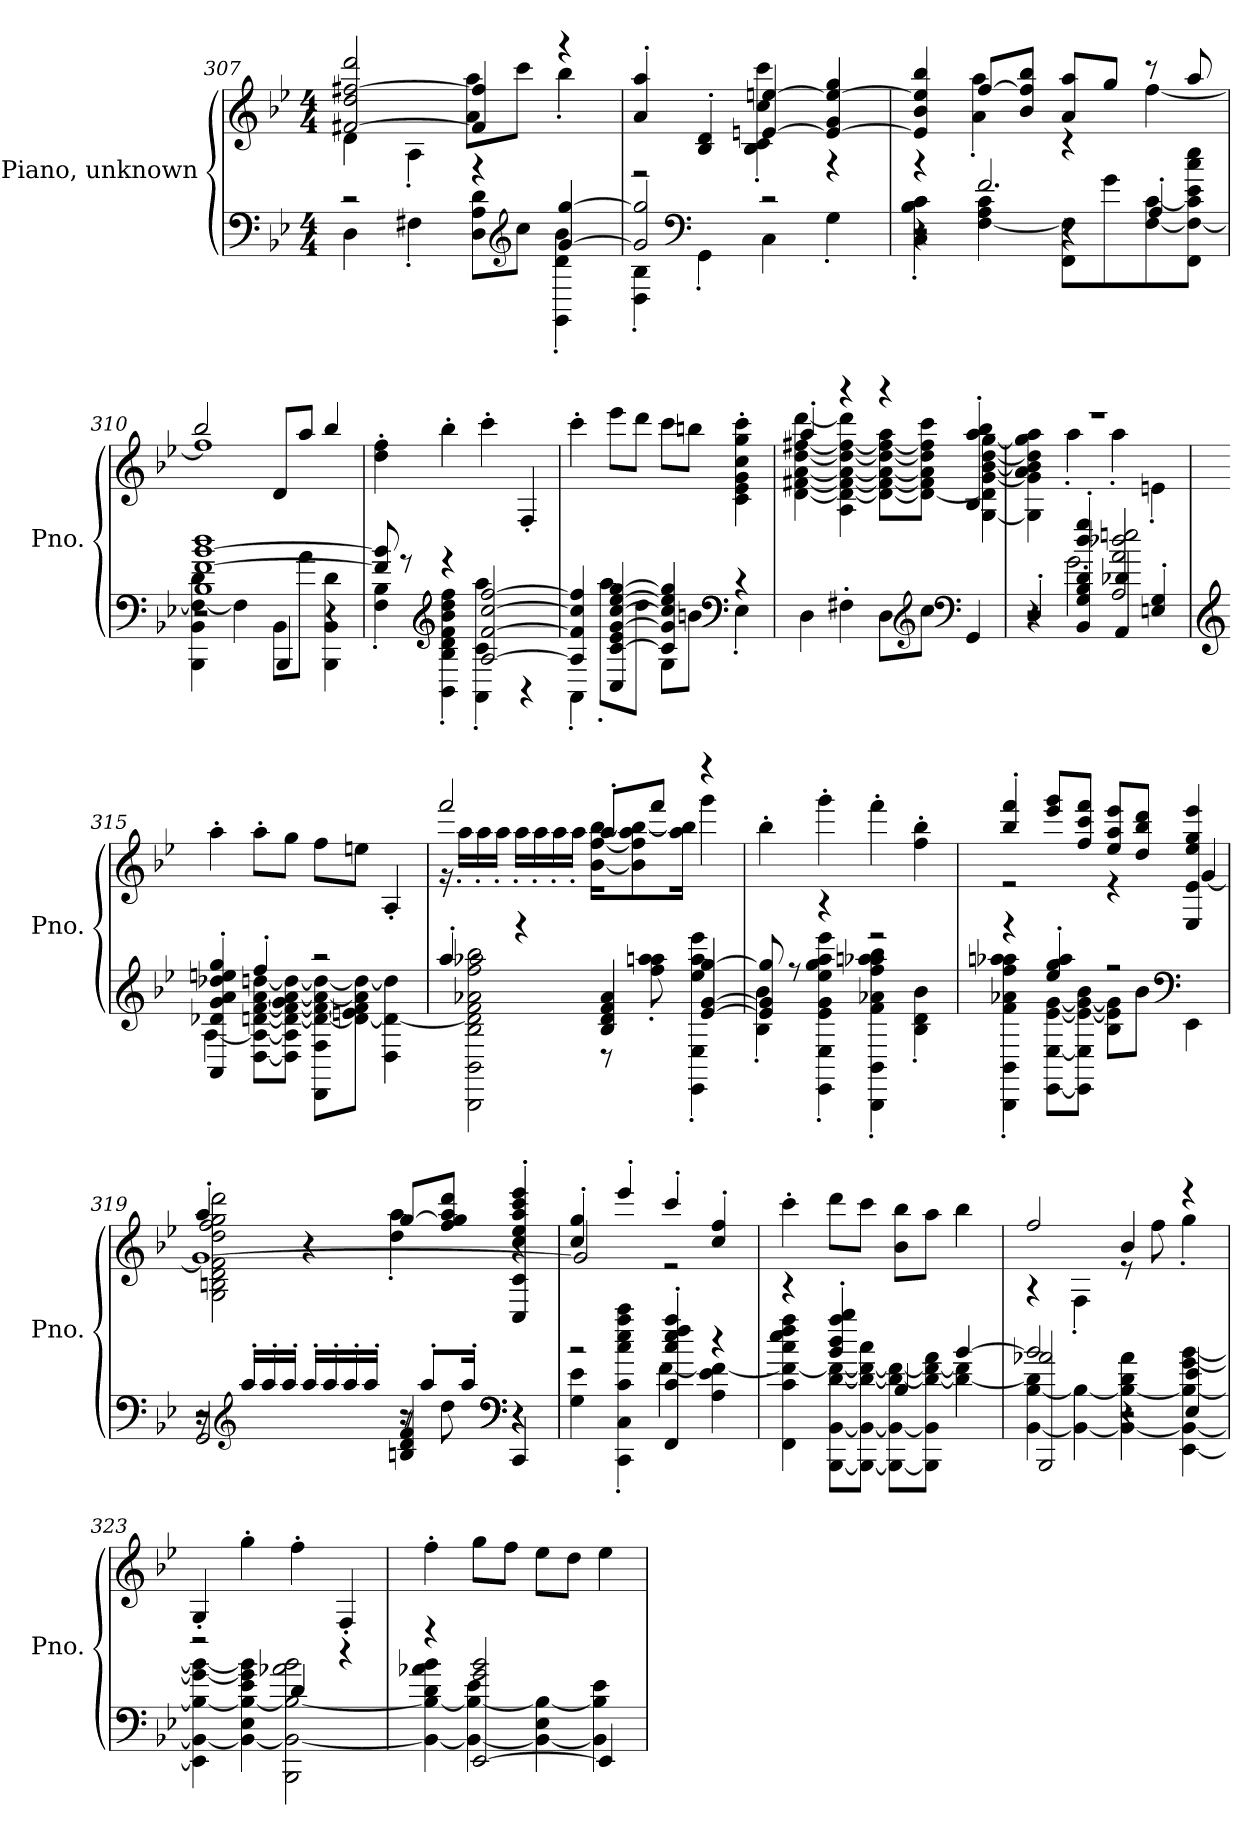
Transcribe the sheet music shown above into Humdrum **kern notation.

**kern	**kern
*part1	*part1
*staff2	*staff1
*I"Piano, unknown	*
*I'Pno.	*
!!LO:PB:g=z
*clefF4	*clefG2
*k[b-e-]	*k[b-e-]
*M4/4	*M4/4
=307	=307
*^	*^
2r	4D\	[2f#X/ 2dd/ [2ff#X/ 2ddd/	4d\
.	4F#X'\	.	4A'\
4r	8D\ 8A\ 8d\L	4f#/] 4ff#/]	8a\ 8aa\L
*clefG2	*	*	*
.	8cc\J	.	8ccc\J
[4g/ [4gg/	4GG\' 4d\' 4b-\'	4r	4bb-'\
=308	=308	=308	=308
2g/] 2gg/]	4D\' 4B-\'	4a/' 4aa/'	2r
*clefF4	*	*	*
.	4GG'\	4B-/' 4d/'	.
2r	4C\	[4en/ [4een/	4B-\' 4c\' 4cc\' 4ccc\'
.	4G'\	4e/_ 4g/ 4ee/_ 4gg/	4r
=309	=309	=309	=309
*	*^	*	*
4r	4C\' 4B-\' 4c\'	2r	4e/] 4b-/ 4ee/] 4bb-/	4r
2.f/	[4F\ 4A\ 4c\	.	[8ff/L	4a\' 4aa\'
.	.	.	8b-/ 8ff/] 8bb-/J	.
.	8FF\ 8F\]L	4r	8a/ 8aa/L	4r
.	8g\	.	8gg/J	.
.	[8F\ [8c\	4A'/	8r	[4ff\
.	8FF\ 8F\_ 8c\] 8e-\ 8cc\ 8ee-\J	.	8aa/	.
=310	=310	=310	=310	=310
1B- [1f [1b- 1dd	4BBB-\ 4BB-\ 4F\_ 4d\	2r	2bb-/	1ff]
.	4F\]	.	.	.
.	8BB-\L	4BBB-/	8d/L	.
.	8a\J	.	8aa/J	.
.	4BBB-\ 4BB-\ 4d\	4r	4bb-/	.
*	*v	*v	*	*
*	*	*v	*v
!!LO:LB:g=z
=311	=311	=311
8f/] 8b-/]	4F\' 4B-\'	4dd\' 4ff\'
8r	.	.
*clefG2	*	*
4r	4BB-\' 4B-\' 4d\' 4f\' 4b-\' 4dd\' 4ff\'	4bb-'\
[2A/ [2f/ [2cc/ [2ff/	4AA\' 4c\' 4aa\'	4ccc'\
.	4r	4F'/
=312	=312	=312
4A/] 4f/] 4cc/] 4ff/]	4AA'\	4ccc'\
4C/ [4c/ 4e-/ [4g/ [4cc/ [4ee-/ [4gg/	8aa'\L	8eee-\L
.	8dd\J	8ddd\J
4c/] 4g/] 4cc/] 4ee-/] 4gg/]	8G\L	8ccc\L
.	8bn\J	8bbn\J
*clefF4	*	*
4r	4E-'\	4c\' 4e-\' 4g\' 4cc\' 4gg\' 4ccc\'
*v	*v	*
=313	=313
*	*^
4D\	4aa'/	[4d\ [4f#X\ [4a\ [4dd\ [4ff#X\ [4ddd\
4F#X'\	4r	4A\ 4d\_ 4f#\_ 4a\_ 4dd\_ 4ff#\_ 4ddd\]
8D\L	4r	8d\_ 8f#\_ 8a\_ 8dd\_ 8ff#\_ 8aa\L
*clefG2	*	*
8cc\J	.	8d\_ 8f#\] 8a\] 8dd\] 8ff#\] 8ccc\J
*clefF4	*	*
4GG/	4B-/' 4aa/' 4bb-/'	[4G\ 4d\] [4g\ [4b-\ [4dd\ [4gg\
=314	=314	=314
*^	*	*
*	*^	*	*
2r	4r	4D'/	1r	4G\] 4g\] 4a\ 4b-\] 4dd\] 4gg\] 4aa\
.	2.g\	4BB-/' 4G/' 4B-/' 4d/' 4dd/' 4gg/'	.	4aa'\
2A/ 2a/ 2dd-X/ 2een/	.	4AA/ 4d-X/	.	4aa'\
.	.	4En/' 4G/'	.	4en'\
*v	*v	*v	*	*
*	*v	*v
!!LO:LB:g=z
=315	=315
*clefG2	*
*^	*
4AA/' 4d-X/' 4g/' 4a/' 4dd-X/' 4een/' 4gg/'	[4A\	4aa'\
4ff'/	[8D\ 8A\_ [8dn\ [8f\ [8a\ [8ddn\L	8aa'\L
.	8D\] 8A\] 8d\_ 8f\_ 8g\ 8a\_ 8dd\_J	8gg\J
2r	8DD\ 8F\ 8d\_ 8f\_ 8a\_ 8dd\_L	8ff\L
.	8d\_ 8en\ 8f\] 8a\] 8dd\_J	8een\J
.	4D\ 4d\_ 4dd\]	4A'/
=316	=316	=316
*	*	*^
4aa'/	2BBB-\ 2BB-\ 2B-\ 2d\] 2f\ 2a-X\ 2ff\ 2aa-X\ 2bb-\	2fff/	16r
.	.	.	16aa'\LL
.	.	.	16aa'\
.	.	.	16aa'\JJ
4r	.	.	16aa'\LL
.	.	.	16aa'\
.	.	.	16aa'\
.	.	.	16aa'\JJ
4B-/ 4d/ 4f/ 4a-/	8r	8aa'/L	[16b-\ [16ff\ [16bb-\KL
.	.	.	8b-\] 8ff\] 8aa\ 8bb-\_
.	8ff\' 8aa-\' 8aan\'	8fff/J	.
.	.	.	16aa\ 16bb-\]Jk
[4e-/ [4g/ [4gg/	4EE-\' 4E-\' 4ee-\' 4aa\' 4eee-\'	4r	4ggg\
*	*	*v	*v
=317	=317	=317
8e-/] 8g/] 8gg/]	4B-\' 4b-\'	4bb-'\
8r	.	.
4r	4EE-\' 4E-\' 4e-\' 4g\' 4ee-\' 4gg\' 4aa\' 4eee-\'	4ggg'\
2r	4BBB-\' 4BB-\' 4f\' 4a-X\' 4ff\' 4aa-X\' 4aan\' 4bb-\'	4fff'\
.	4B-\' 4d\' 4b-\'	4ff\' 4bb-\'
!!LO:LB:g=z
=318	=318	=318
*	*	*^
4r	4BBB-\' 4BB-\' 4f\' 4a-X\' 4ff\' 4aa-X\' 4aan\'	4bb-/' 4fff/'	2r
4ee-/' 4gg/' 4aa/'	[8EE-\ [8E-\ [8e-\ [8g\L	8eee-/ 8ggg/L	.
.	8EE-\] 8E-\] 8e-\_ 8g\_ 8b-\J	8ff/ 8ccc/ 8fff/J	.
2r	8B-\ 8e-\] 8g\]L	8ee-/ 8aa/ 8eee-/L	4r
.	8b-\J	8dd/ 8bb-/ 8ddd/J	.
*clefF4	*	*	*
.	4EE-\	4E-/ 4e-/ 4ee-/ 4gg/ 4eee-/	[4g/
=319	=319	=319	=319
*	*^	*	*^
16r	2r	2GG/	4aa'/	2G\ 2Bn\ 2d\ 2f\ 2dd\ 2ff\ 2gg\ 2ddd\	1g_
*clefG2	*	*	*	*	*
16aa'/LL	.	.	.	.	.
16aa'/	.	.	.	.	.
16aa'/JJ	.	.	.	.	.
16aa'/LL	.	.	4r	.	.
16aa'/	.	.	.	.	.
16aa'/	.	.	.	.	.
16aa'/JJ	.	.	.	.	.
16r	8r	4Bn/ 4d/ 4f/	[8gg/L	4dd\' 4aa\'	.
8aa'/L	.	.	.	.	.
.	8dd\	.	8ff/ 8gg/] 8aa/ 8ddd/J	.	.
16aa'/Jk	.	.	.	.	.
*clefF4	*	*	*	*	*
4CC/	4r	4r	4C/' 4c/' 4cc/' 4ee-/' 4aa/' 4ccc/' 4eee-/'	4r	.
*	*v	*v	*	*	*
*	*	*	*v	*v
=320	=320	=320	=320
2r	4G\ 4e-\	4cc/' 4gg/'	2g/]
.	4CC\' 4C\' 4c\' 4cc\' 4ee-\' 4aa\' 4ccc\'	4eee-'/	.
4FF/' 4c/' 4cc/' 4ee-/' 4ff/' 4aa/'	[4f\	4ccc'/	2r
4r	4A\ 4e-\ 4f\_	4cc/' 4ff/'	.
*	*	*v	*v
!!LO:LB:g=z
=321	=321	=321
4r	4FF\ 4c\ 4f\_ 4cc\ 4ee-\ 4ff\ 4aa\	4ccc'\
4b-/' 4dd/' 4aa/' 4bb-/'	[8BBB-\ [8BB-\ [8d\ 8f\_L	8ddd\L
.	8BBB-\_ 8BB-\_ 8d\_ 8f\_ 8cc\J	8ccc\J
4B-/	8BBB-\_ 8BB-\_ 8d\_ 8f\_L	8b-\ 8bb-\L
.	8BBB-\] 8BB-\] 8d\_ 8f\_ 8a\J	8aa\J
[4b-/	4d\_ 4f\]	4bb-\
=322	=322	=322
*	*^	*^
2b-/]	[4BB-\ [4B-\ 4d\]	2BBB-/ 2a-X/	2ff/	4r
.	4BB-\_ 4B-\_	.	.	4F'\
2r	4BB-\_ 4B-\_ 4d\ 4a-\	4r	4b-/	8r
.	.	.	.	8ff\
.	[4EE-\ 4BB-\_ 4B-\_ [4g\ [4b-\	4E-/ 4e-/	4r	4gg'\
*	*v	*v	*	*
*	*	*v	*v
=323	=323	=323
2r	4EE-\] 4BB-\_ 4B-\_ 4g\_ 4b-\_	4G'/
.	4BB-\_ 4E-\ 4B-\_ 4e-\ 4g\] 4b-\]	4gg'\
4d/	2BBB-\ 2BB-\_ 2B-\_ 2a-X\ 2b-\	4ff'\
4r	.	4F'/
=324	=324	=324
4r	4BB-\_ 4B-\_ 4d\ 4a-X\ 4b-\	4ff'\
[2EE-/ 2g/ 2b-/	4BB-\_ 4B-\_ 4e-\	8gg\L
.	.	8ff\J
.	4BB-\_ 4E-\ 4B-\_	8ee-\L
.	.	8dd\J
4EE-/]	4BB-\] 4B-\] 4e-\	4ee-\
*v	*v	*
=	=
*-	*-
